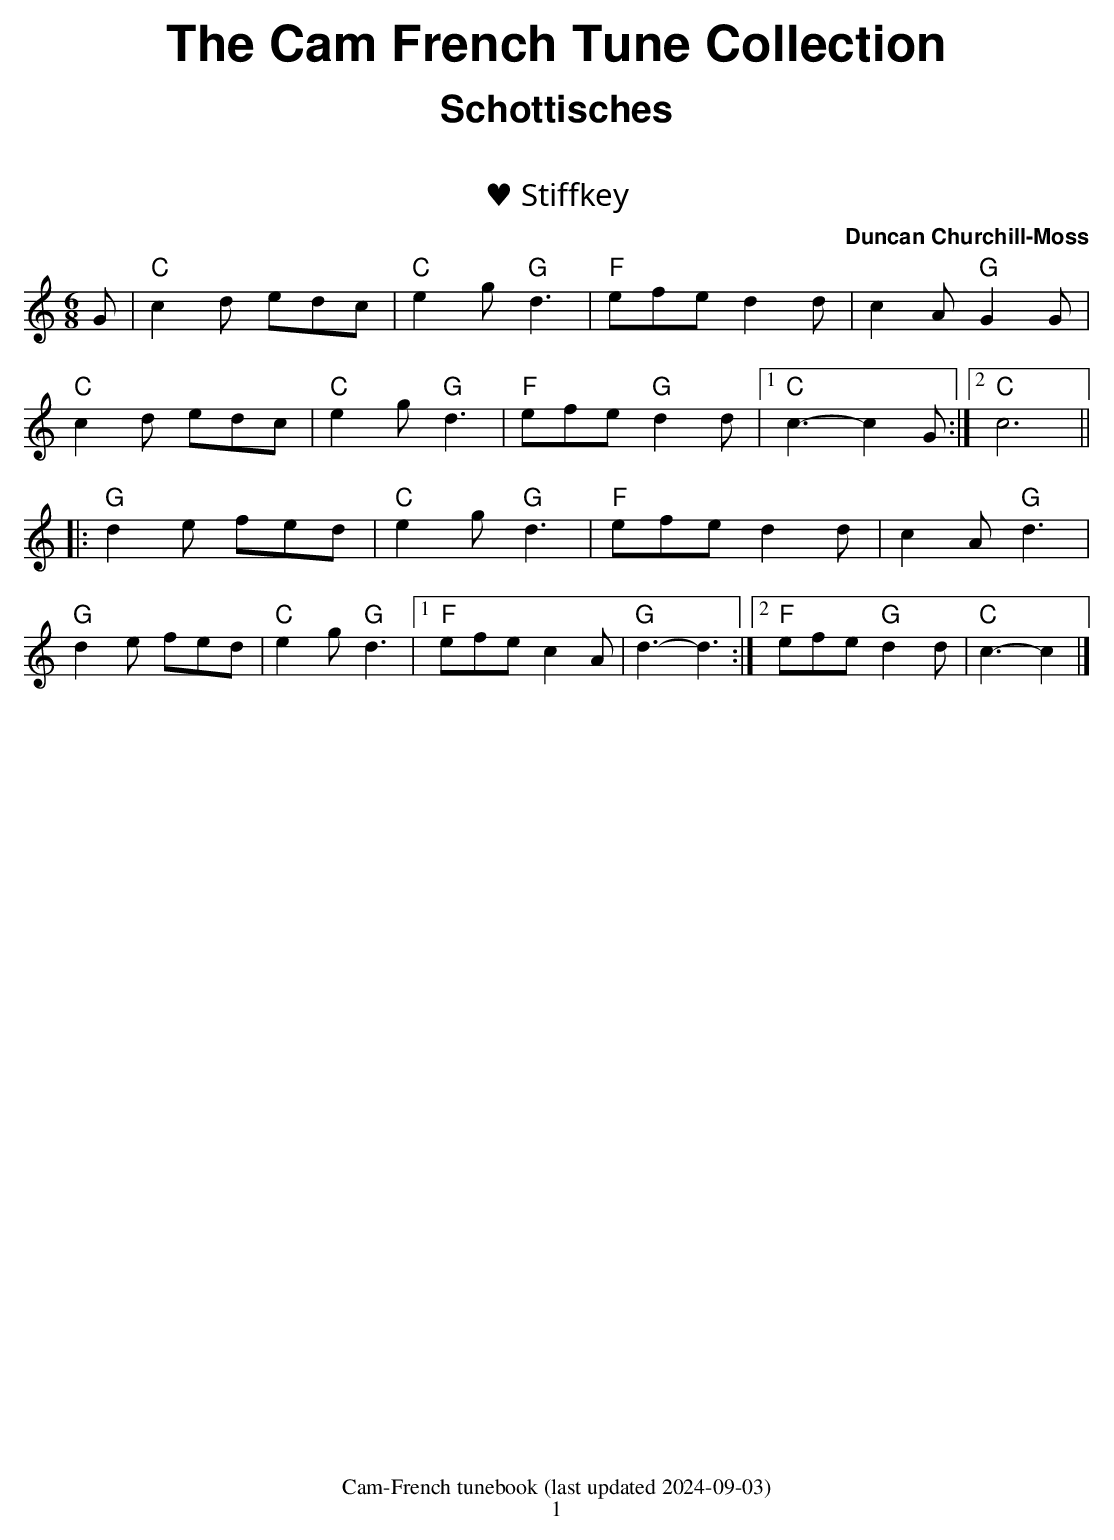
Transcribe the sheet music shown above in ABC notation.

X:1
T:♥ Stiffkey
C:Duncan Churchill-Moss
M:6/8
L:1/8
Q:1/4=200
K:C
G|"C"c2d edc|"C"e2g "G"d3|"F"efe d2d|c2A "G"G2G|
"C"c2d edc|"C"e2g "G"d3|"F"efe "G"d2d|1"C"c3-c2G:|2"C"c6||
|:"G"d2e fed|"C"e2g "G"d3|"F"efe d2d|c2A "G"d3|
"G"d2e fed|"C"e2g "G"d3|1"F"efe c2A|"G"d3-d3:|2"F"efe "G"d2d|"C"c3-c2|]
